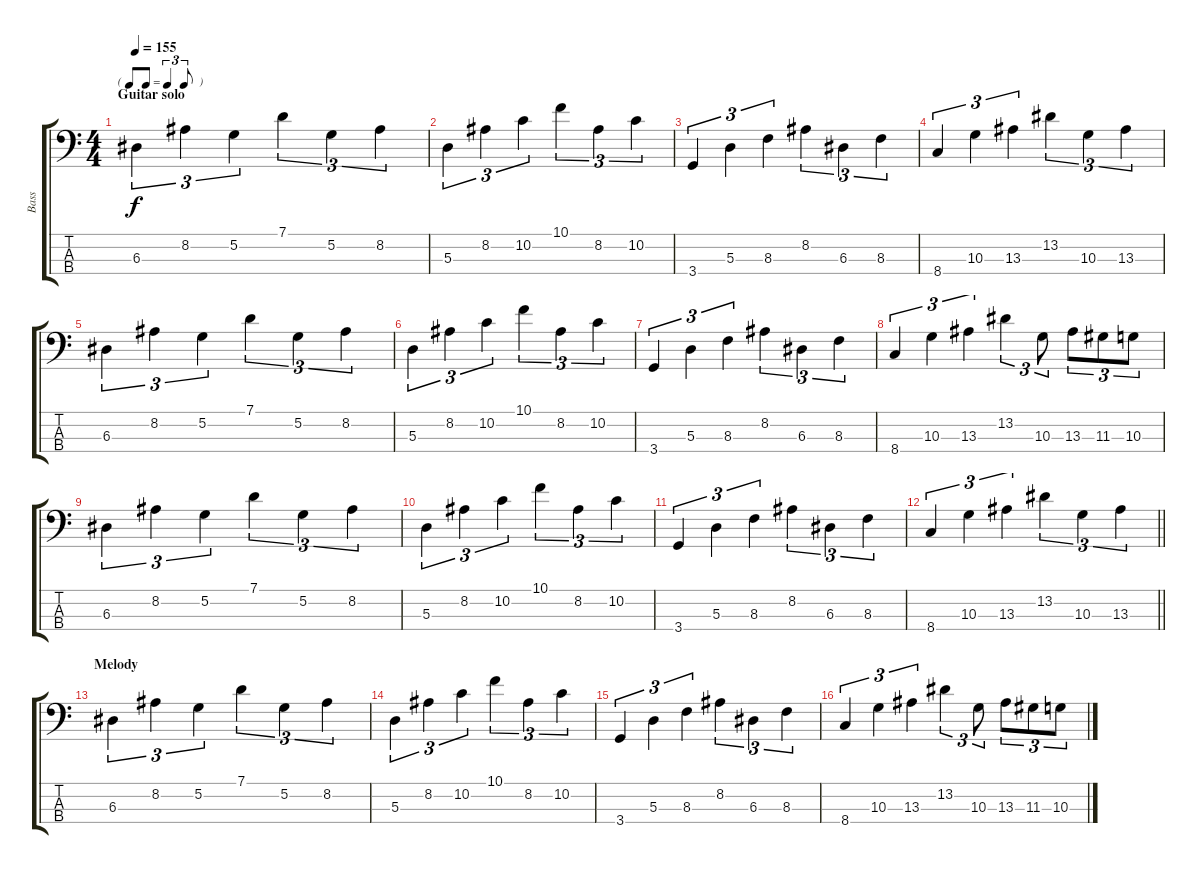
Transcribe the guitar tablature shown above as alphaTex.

\track ("Bass" "Bass") {instrument electricbassfinger}
\staff {score tabs}
\tuning (G2 D2 A1 E1) {hide}
\ts (4 4)
\tf triplet8th
\section ("" "Guitar solo")
\tempo 155
\clef f4
\ks c
6.3.4{tu (3 2) dy f} 8.2.4{tu (3 2)} 5.2.4{tu (3 2)} 7.1.4{tu (3 2)} 5.2.4{tu (3 2)} 8.2.4{tu (3 2)} |
5.3.4{tu (3 2)} 8.2.4{tu (3 2)} 10.2.4{tu (3 2)} 10.1.4{tu (3 2)} 8.2.4{tu (3 2)} 10.2.4{tu (3 2)} |
3.4.4{tu (3 2)} 5.3.4{tu (3 2)} 8.3.4{tu (3 2)} 8.2.4{tu (3 2)} 6.3.4{tu (3 2)} 8.3.4{tu (3 2)} |
8.4.4{tu (3 2)} 10.3.4{tu (3 2)} 13.3.4{tu (3 2)} 13.2.4{tu (3 2)} 10.3.4{tu (3 2)} 13.3.4{tu (3 2)} |
6.3.4{tu (3 2)} 8.2.4{tu (3 2)} 5.2.4{tu (3 2)} 7.1.4{tu (3 2)} 5.2.4{tu (3 2)} 8.2.4{tu (3 2)} |
5.3.4{tu (3 2)} 8.2.4{tu (3 2)} 10.2.4{tu (3 2)} 10.1.4{tu (3 2)} 8.2.4{tu (3 2)} 10.2.4{tu (3 2)} |
3.4.4{tu (3 2)} 5.3.4{tu (3 2)} 8.3.4{tu (3 2)} 8.2.4{tu (3 2)} 6.3.4{tu (3 2)} 8.3.4{tu (3 2)} |
8.4.4{tu (3 2)} 10.3.4{tu (3 2)} 13.3.4{tu (3 2)} 13.2.4{tu (3 2)} 10.3.8{tu (3 2)} 13.3.8{tu (3 2)} 11.3.8{tu (3 2)} 10.3.8{tu (3 2)} |
6.3.4{tu (3 2)} 8.2.4{tu (3 2)} 5.2.4{tu (3 2)} 7.1.4{tu (3 2)} 5.2.4{tu (3 2)} 8.2.4{tu (3 2)} |
5.3.4{tu (3 2)} 8.2.4{tu (3 2)} 10.2.4{tu (3 2)} 10.1.4{tu (3 2)} 8.2.4{tu (3 2)} 10.2.4{tu (3 2)} |
3.4.4{tu (3 2)} 5.3.4{tu (3 2)} 8.3.4{tu (3 2)} 8.2.4{tu (3 2)} 6.3.4{tu (3 2)} 8.3.4{tu (3 2)} |
\barLineRight lightlight
8.4.4{tu (3 2)} 10.3.4{tu (3 2)} 13.3.4{tu (3 2)} 13.2.4{tu (3 2)} 10.3.4{tu (3 2)} 13.3.4{tu (3 2)} |
\section ("" "Melody")
6.3.4{tu (3 2)} 8.2.4{tu (3 2)} 5.2.4{tu (3 2)} 7.1.4{tu (3 2)} 5.2.4{tu (3 2)} 8.2.4{tu (3 2)} |
5.3.4{tu (3 2)} 8.2.4{tu (3 2)} 10.2.4{tu (3 2)} 10.1.4{tu (3 2)} 8.2.4{tu (3 2)} 10.2.4{tu (3 2)} |
3.4.4{tu (3 2)} 5.3.4{tu (3 2)} 8.3.4{tu (3 2)} 8.2.4{tu (3 2)} 6.3.4{tu (3 2)} 8.3.4{tu (3 2)} |
8.4.4{tu (3 2)} 10.3.4{tu (3 2)} 13.3.4{tu (3 2)} 13.2.4{tu (3 2)} 10.3.8{tu (3 2)} 13.3.8{tu (3 2)} 11.3.8{tu (3 2)} 10.3.8{tu (3 2)}
